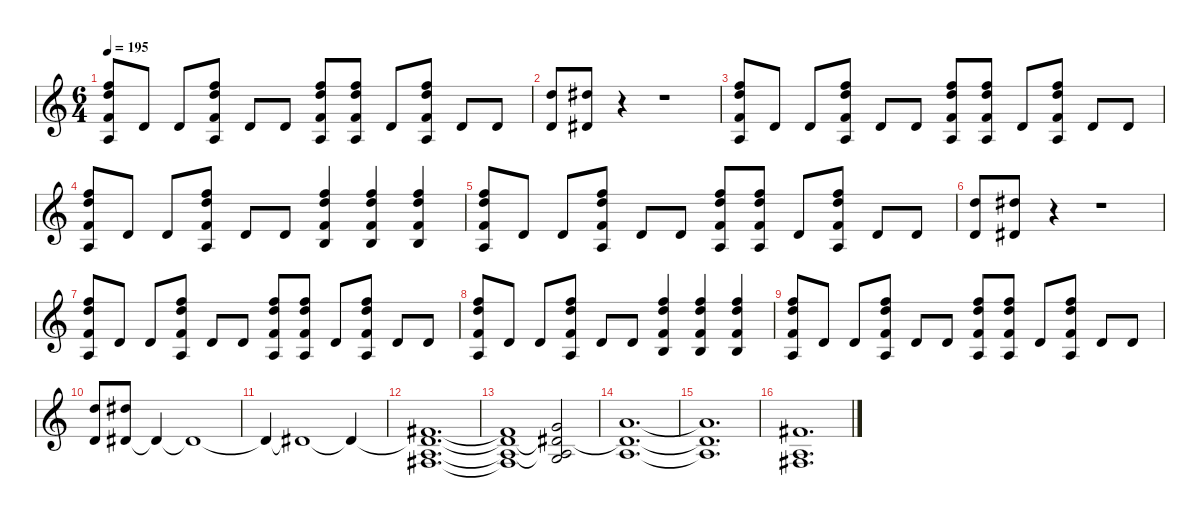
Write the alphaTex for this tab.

\defaultSystemsLayout 4
\hideDynamics
\bracketExtendMode nobrackets
\singleTrackTrackNamePolicy hidden
\multiTrackTrackNamePolicy hidden
\firstSystemTrackNameMode fullname
\firstSystemTrackNameOrientation horizontal
\otherSystemsTrackNameOrientation horizontal
\track ("Keyboards" "vln.") {instrument stringensemble1}
\staff {score}
\tuning (D4 A3 F3 D3 A2 D2)
\ts (6 4)
\tempo 195
\clef g2
\ks c
(15.1 17.2 12.3 7.4).8{dy mp beam Up} 12.4{pm}.8{beam Up} 12.4{pm}.8{beam Up} (15.1 17.2 12.3 7.4).8{beam Up} 12.4{pm}.8{beam Up} 12.4{pm}.8{beam Up} (15.1 17.2 12.3 7.4).8{beam Up} (15.1 17.2 12.3 7.4).8{beam Up} 12.4{pm}.8{beam Up} (15.1 17.2 12.3 7.4).8{beam Up} 12.4{pm}.8{beam Up} 12.4{pm}.8{beam Up} |
(17.2 9.3).8{beam Up} (18.2{acc #} 10.3{acc #}).8{beam Up} r.4{beam Up} r.1{beam Down} |
(15.1 17.2 12.3 7.4).8{beam Up} 12.4{pm}.8{beam Up} 12.4{pm}.8{beam Up} (15.1 17.2 12.3 7.4).8{beam Up} 12.4{pm}.8{beam Up} 12.4{pm}.8{beam Up} (15.1 17.2 12.3 7.4).8{beam Up} (15.1 17.2 12.3 7.4).8{beam Up} 12.4{pm}.8{beam Up} (15.1 17.2 12.3 7.4).8{beam Up} 12.4{pm}.8{beam Up} 12.4{pm}.8{beam Up} |
(15.1 17.2 12.3 7.4).8{beam Up} 12.4{pm}.8{beam Up} 12.4{pm}.8{beam Up} (15.1 17.2 12.3 7.4).8{beam Up} 12.4{pm}.8{beam Up} 12.4{pm}.8{beam Up} (15.1 17.2 12.3 9.4).4{beam Up} (15.1 17.2 12.3 9.4).4{beam Up} (15.1 17.2 12.3 9.4).4{beam Up} |
(15.1 17.2 12.3 7.4).8{beam Up} 12.4{pm}.8{beam Up} 12.4{pm}.8{beam Up} (15.1 17.2 12.3 7.4).8{beam Up} 12.4{pm}.8{beam Up} 12.4{pm}.8{beam Up} (15.1 17.2 12.3 7.4).8{beam Up} (15.1 17.2 12.3 7.4).8{beam Up} 12.4{pm}.8{beam Up} (15.1 17.2 12.3 7.4).8{beam Up} 12.4{pm}.8{beam Up} 12.4{pm}.8{beam Up} |
(17.2 9.3).8{beam Up} (18.2{acc #} 10.3{acc #}).8{beam Up} r.4{beam Up} r.1{beam Down} |
(15.1 17.2 12.3 7.4).8{beam Up} 12.4{pm}.8{beam Up} 12.4{pm}.8{beam Up} (15.1 17.2 12.3 7.4).8{beam Up} 12.4{pm}.8{beam Up} 12.4{pm}.8{beam Up} (15.1 17.2 12.3 7.4).8{beam Up} (15.1 17.2 12.3 7.4).8{beam Up} 12.4{pm}.8{beam Up} (15.1 17.2 12.3 7.4).8{beam Up} 12.4{pm}.8{beam Up} 12.4{pm}.8{beam Up} |
(15.1 17.2 12.3 7.4).8{beam Up} 12.4{pm}.8{beam Up} 12.4{pm}.8{beam Up} (15.1 17.2 12.3 7.4).8{beam Up} 12.4{pm}.8{beam Up} 12.4{pm}.8{beam Up} (15.1 17.2 12.3 9.4).4{beam Up} (15.1 17.2 12.3 9.4).4{beam Up} (15.1 17.2 12.3 9.4).4{beam Up} |
(15.1 17.2 12.3 7.4).8{beam Up} 12.4{pm}.8{beam Up} 12.4{pm}.8{beam Up} (15.1 17.2 12.3 7.4).8{beam Up} 12.4{pm}.8{beam Up} 12.4{pm}.8{beam Up} (15.1 17.2 12.3 7.4).8{beam Up} (15.1 17.2 12.3 7.4).8{beam Up} 12.4{pm}.8{beam Up} (15.1 17.2 12.3 7.4).8{beam Up} 12.4{pm}.8{beam Up} 12.4{pm}.8{beam Up} |
(17.2 9.3).8{beam Up} (18.2{acc #} 10.3{acc #}).8{beam Up} 10.3{t acc #}.4{dy mf beam Up} 10.3{t acc #}.1{beam Up} |
10.3{t acc #}.4{beam Up} 10.3{t acc #}.1{beam Up} 10.3{t acc #}.4{beam Up} |
(9.2{acc #} 7.4 9.5{acc #} 10.3{t acc #}).1{d dy f instrument distortionguitar beam Up} |
(9.2{t acc #} 7.4{t} 9.5{t acc #} 10.3{t acc #}).1{beam Up} (10.2 7.4{t} 10.5 10.3{t acc #}).2{beam Up} |
(12.2 12.5 10.3{t acc #}).1{d beam Up} |
(12.2{t} 10.3{t acc #} 12.5{t}).1{d beam Up} |
(9.2{acc #} 7.4 9.5{acc #}).1{d beam Up}
